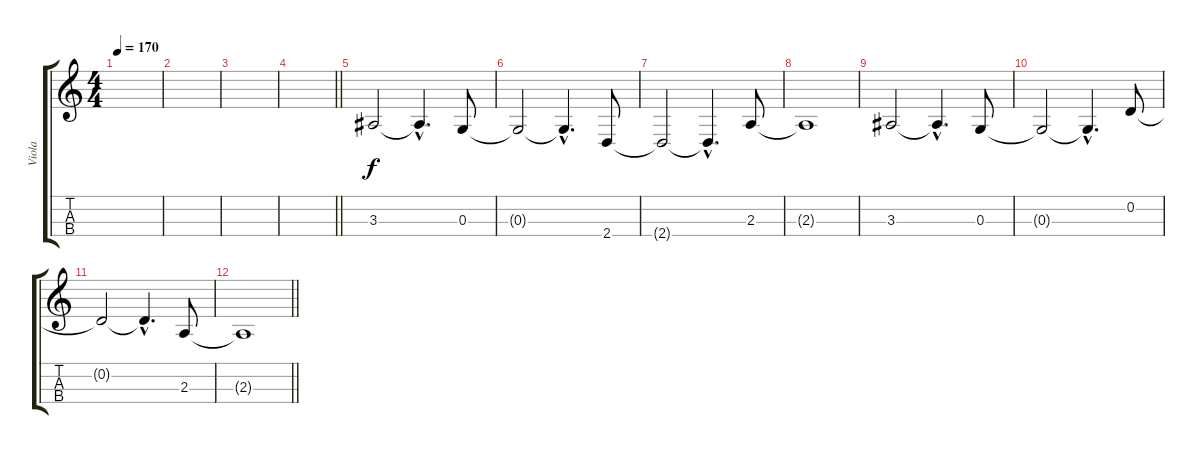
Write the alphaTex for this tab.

\track ("Viola" "Viola") {instrument viola}
\staff {score tabs}
\tuning (A4 D4 G3 C3) {hide}
\ts (4 4)
\tempo 170
\clef g2
\ks c
|
|
|
\barLineRight lightlight
|
3.3.2 3.3{hac t}.4{d} 0.3.8 |
0.3{t}.2 0.3{hac t}.4{d} 2.4.8 |
2.4{t}.2 2.4{hac t}.4{d} 2.3.8 |
2.3{t}.1 |
3.3.2 3.3{hac t}.4{d} 0.3.8 |
0.3{t}.2 0.3{hac t}.4{d} 0.2.8 |
0.2{t}.2 0.2{hac t}.4{d} 2.3.8 |
\barLineRight lightlight
2.3{t}.1
